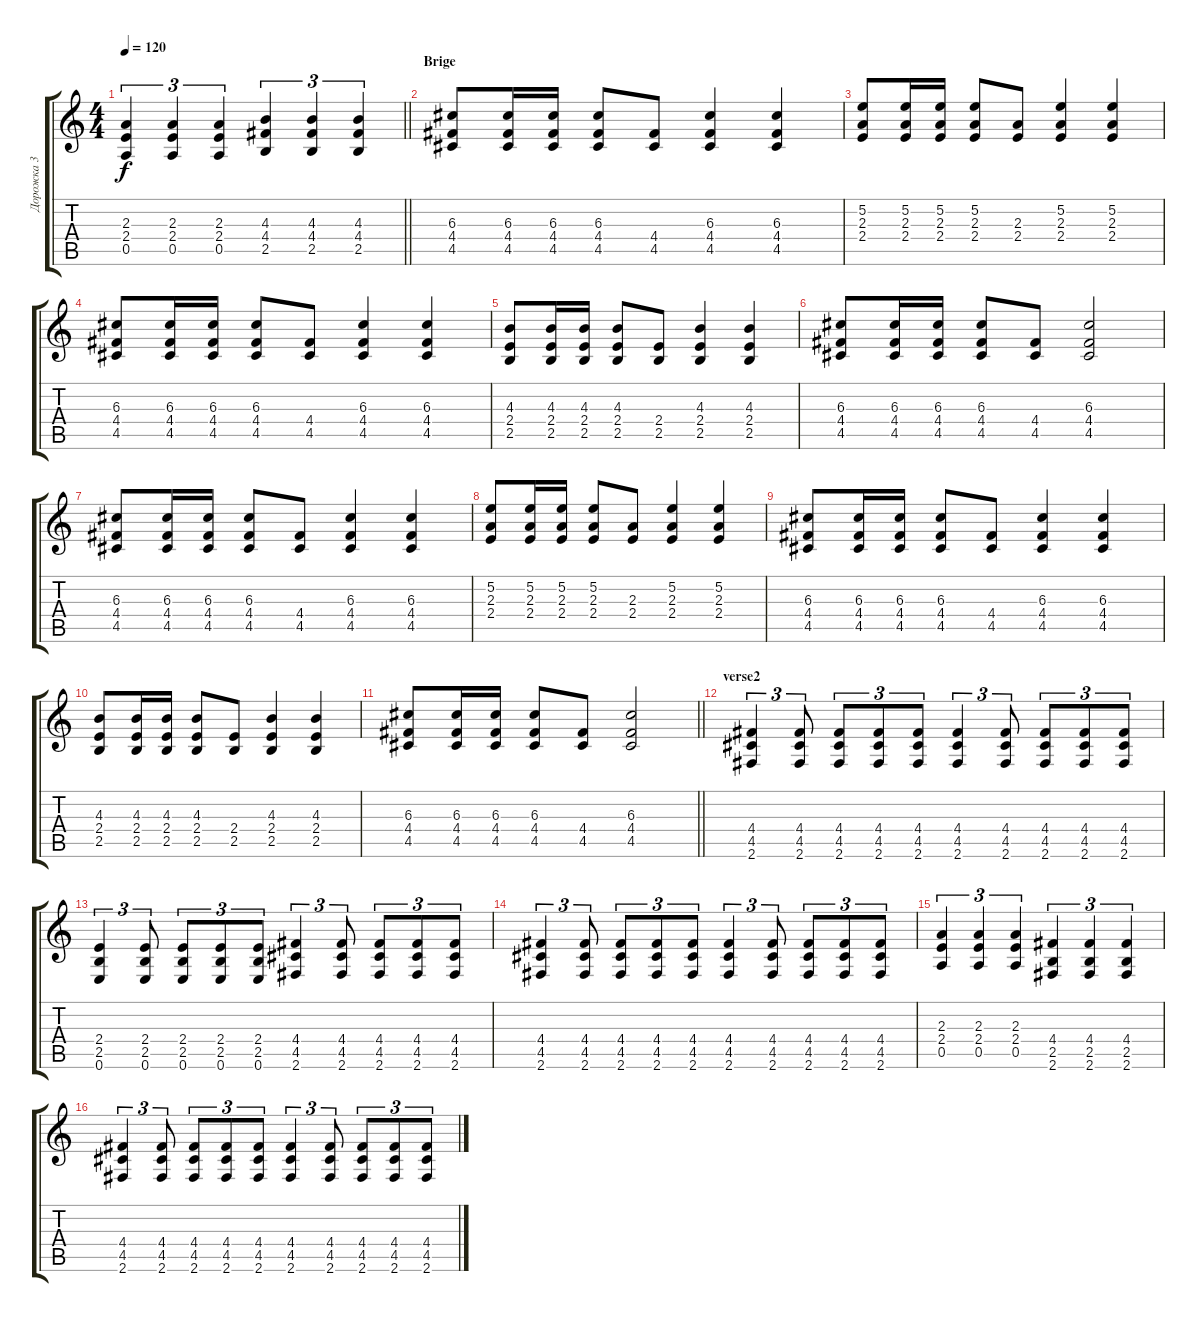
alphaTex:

\track ("Дорожка 3" "Дорожка 3") {instrument distortionguitar}
\staff {score tabs}
\tuning (E4 B3 G3 D3 A2 E2) {hide}
\ts (4 4)
\tempo 120
\clef g2
\barLineRight lightlight
\ks c
(2.3 2.4 0.5).4{tu (3 2) dy f} (2.3 2.4 0.5).4{tu (3 2)} (2.3 2.4 0.5).4{tu (3 2)} (4.3 4.4 2.5).4{tu (3 2)} (4.3 4.4 2.5).4{tu (3 2)} (4.3 4.4 2.5).4{tu (3 2)} |
\section ("" "Brige")
(6.3 4.4 4.5).8 (6.3 4.4 4.5).16 (6.3 4.4 4.5).16 (6.3 4.4 4.5).8 (4.4 4.5).8 (6.3 4.4 4.5).4 (6.3 4.4 4.5).4 |
(5.2 2.3 2.4).8 (5.2 2.3 2.4).16 (5.2 2.3 2.4).16 (5.2 2.3 2.4).8 (2.3 2.4).8 (5.2 2.3 2.4).4 (5.2 2.3 2.4).4 |
(6.3 4.4 4.5).8 (6.3 4.4 4.5).16 (6.3 4.4 4.5).16 (6.3 4.4 4.5).8 (4.4 4.5).8 (6.3 4.4 4.5).4 (6.3 4.4 4.5).4 |
(4.3 2.4 2.5).8 (4.3 2.4 2.5).16 (4.3 2.4 2.5).16 (4.3 2.4 2.5).8 (2.4 2.5).8 (4.3 2.4 2.5).4 (4.3 2.4 2.5).4 |
(6.3 4.4 4.5).8 (6.3 4.4 4.5).16 (6.3 4.4 4.5).16 (6.3 4.4 4.5).8 (4.4 4.5).8 (6.3 4.4 4.5).2 |
(6.3 4.4 4.5).8 (6.3 4.4 4.5).16 (6.3 4.4 4.5).16 (6.3 4.4 4.5).8 (4.4 4.5).8 (6.3 4.4 4.5).4 (6.3 4.4 4.5).4 |
(5.2 2.3 2.4).8 (5.2 2.3 2.4).16 (5.2 2.3 2.4).16 (5.2 2.3 2.4).8 (2.3 2.4).8 (5.2 2.3 2.4).4 (5.2 2.3 2.4).4 |
(6.3 4.4 4.5).8 (6.3 4.4 4.5).16 (6.3 4.4 4.5).16 (6.3 4.4 4.5).8 (4.4 4.5).8 (6.3 4.4 4.5).4 (6.3 4.4 4.5).4 |
(4.3 2.4 2.5).8 (4.3 2.4 2.5).16 (4.3 2.4 2.5).16 (4.3 2.4 2.5).8 (2.4 2.5).8 (4.3 2.4 2.5).4 (4.3 2.4 2.5).4 |
\barLineRight lightlight
(6.3 4.4 4.5).8 (6.3 4.4 4.5).16 (6.3 4.4 4.5).16 (6.3 4.4 4.5).8 (4.4 4.5).8 (6.3 4.4 4.5).2 |
\section ("" "verse2")
(4.4 4.5 2.6).4{tu (3 2)} (4.4 4.5 2.6).8{tu (3 2)} (4.4 4.5 2.6).8{tu (3 2)} (4.4 4.5 2.6).8{tu (3 2)} (4.4 4.5 2.6).8{tu (3 2)} (4.4 4.5 2.6).4{tu (3 2)} (4.4 4.5 2.6).8{tu (3 2)} (4.4 4.5 2.6).8{tu (3 2)} (4.4 4.5 2.6).8{tu (3 2)} (4.4 4.5 2.6).8{tu (3 2)} |
(2.4 2.5 0.6).4{tu (3 2)} (2.4 2.5 0.6).8{tu (3 2)} (2.4 2.5 0.6).8{tu (3 2)} (2.4 2.5 0.6).8{tu (3 2)} (2.4 2.5 0.6).8{tu (3 2)} (4.4 4.5 2.6).4{tu (3 2)} (4.4 4.5 2.6).8{tu (3 2)} (4.4 4.5 2.6).8{tu (3 2)} (4.4 4.5 2.6).8{tu (3 2)} (4.4 4.5 2.6).8{tu (3 2)} |
(4.4 4.5 2.6).4{tu (3 2)} (4.4 4.5 2.6).8{tu (3 2)} (4.4 4.5 2.6).8{tu (3 2)} (4.4 4.5 2.6).8{tu (3 2)} (4.4 4.5 2.6).8{tu (3 2)} (4.4 4.5 2.6).4{tu (3 2)} (4.4 4.5 2.6).8{tu (3 2)} (4.4 4.5 2.6).8{tu (3 2)} (4.4 4.5 2.6).8{tu (3 2)} (4.4 4.5 2.6).8{tu (3 2)} |
(2.3 2.4 0.5).4{tu (3 2)} (2.3 2.4 0.5).4{tu (3 2)} (2.3 2.4 0.5).4{tu (3 2)} (4.4 2.5 2.6).4{tu (3 2)} (4.4 2.5 2.6).4{tu (3 2)} (4.4 2.5 2.6).4{tu (3 2)} |
(4.4 4.5 2.6).4{tu (3 2)} (4.4 4.5 2.6).8{tu (3 2)} (4.4 4.5 2.6).8{tu (3 2)} (4.4 4.5 2.6).8{tu (3 2)} (4.4 4.5 2.6).8{tu (3 2)} (4.4 4.5 2.6).4{tu (3 2)} (4.4 4.5 2.6).8{tu (3 2)} (4.4 4.5 2.6).8{tu (3 2)} (4.4 4.5 2.6).8{tu (3 2)} (4.4 4.5 2.6).8{tu (3 2)}
